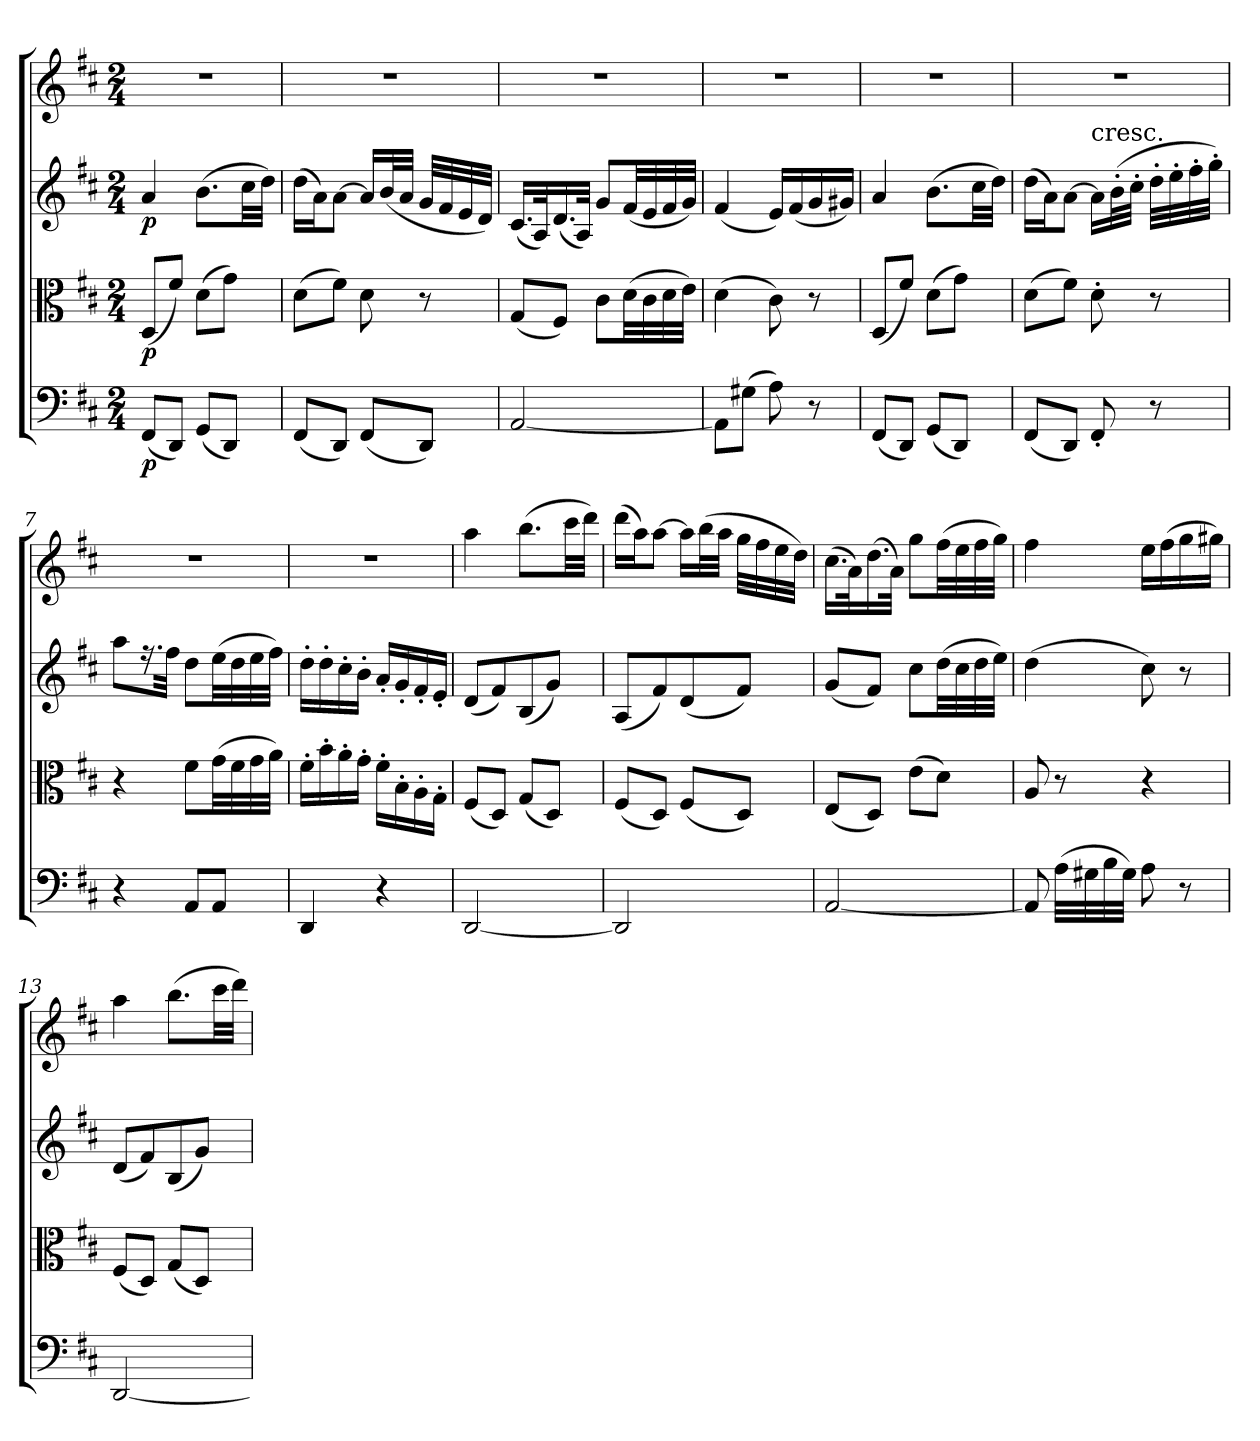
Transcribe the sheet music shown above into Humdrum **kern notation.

**kern	**dynam	**kern	**dynam	**kern	**dynam	**kern
*part4	*part4	*part3	*part3	*part2	*part2	*part1
*staff4	*staff4	*staff3	*staff3	*staff2	*staff2	*staff1
*clefF4	*	*clefC3	*	*clefG2	*	*clefG2
*k[f#c#]	*	*k[f#c#]	*	*k[f#c#]	*	*k[f#c#]
*D:	*	*D:	*	*D:	*	*D:
*M2/4	*	*M2/4	*	*M2/4	*	*M2/4
=	=	=	=	=	=	=
(8FF#/L	p	(8D/L	p	4a/	p	2r
8DD/J)	.	8f#/J)	.	.	.	.
(8GG/L	.	(8d\L	.	(8.b\L	.	.
8DD/J)	.	8g\J)	.	.	.	.
.	.	.	.	32cc#\LL	.	.
.	.	.	.	32dd\JJJ)	.	.
=2	=2	=2	=2	=2	=2	=2
(8FF#/L	.	(8d\L	.	(16dd\LL	.	2r
.	.	.	.	16a\J)	.	.
8DD/J)	.	8f#\J)	.	[8a\J	.	.
(8FF#/L	.	8d\	.	16a/LL]	.	.
.	.	.	.	(32b/L	.	.
.	.	.	.	32a/JJJ	.	.
8DD/J)	.	8r	.	32g/LLL	.	.
.	.	.	.	32f#/	.	.
.	.	.	.	32e/	.	.
.	.	.	.	32d/JJJ)	.	.
=3	=3	=3	=3	=3	=3	=3
[2AA/	.	(8G/L	.	(16.c#/LL	.	2r
.	.	.	.	32A/K)	.	.
.	.	8F#/J)	.	(16.d/	.	.
.	.	.	.	32A/JJk)	.	.
.	.	8c#\L	.	8g/L	.	.
.	.	(32d\LL	.	(32f#/LL	.	.
.	.	32c#\	.	32e/	.	.
.	.	32d\	.	32f#/	.	.
.	.	32e\JJJ)	.	32g/JJJ)	.	.
=4	=4	=4	=4	=4	=4	=4
8AA\L]	.	(4d\	.	(4f#/	.	2r
(8G#X\J	.	.	.	.	.	.
8A\)	.	8c#\)	.	16e/LL)	.	.
.	.	.	.	(16f#/	.	.
8r	.	8r	.	16g/	.	.
.	.	.	.	16g#X/JJ)	.	.
=5	=5	=5	=5	=5	=5	=5
(8FF#/L	.	(8D/L	.	4a/	.	2r
8DD/J)	.	8f#/J)	.	.	.	.
(8GG/L	.	(8d\L	.	(8.b\L	.	.
8DD/J)	.	8g\J)	.	.	.	.
.	.	.	.	32cc#\LL	.	.
.	.	.	.	32dd\JJJ)	.	.
=6	=6	=6	=6	=6	=6	=6
(8FF#/L	.	(8d\L	.	(16dd\LL	.	2r
.	.	.	.	16a\J)	.	.
8DD/J)	.	8f#\J)	.	[8a\J	.	.
!	!	!	!	!LO:TX:t=cresc.	!	!
8FF#'/	.	8d'\	.	16a\LL]	.	.
.	.	.	.	(32b'\L	.	.
.	.	.	.	32cc#'\JJJ	.	.
8r	.	8r	.	32dd'\LLL	.	.
.	.	.	.	32ee'\	.	.
.	.	.	.	32ff#'\	.	.
.	.	.	.	32gg'\JJJ)	.	.
=7	=7	=7	=7	=7	=7	=7
4r	.	4r	.	8aa\L	.	2r
.	.	.	.	16.r	.	.
.	.	.	.	32ff#\Jkk	.	.
8AA/L	.	8f#\L	.	8dd\L	.	.
8AA/J	.	(32g\LL	.	(32ee\LL	.	.
.	.	32f#\	.	32dd\	.	.
.	.	32g\	.	32ee\	.	.
.	.	32a\JJJ)	.	32ff#\JJJ)	.	.
=8	=8	=8	=8	=8	=8	=8
4DD/	.	16f#'\LL	.	16dd'\LL	.	2r
.	.	16b'\	.	16dd'\	.	.
.	.	16a'\	.	16cc#'\	.	.
.	.	16g'\JJ	.	16b'\JJ	.	.
4r	.	16f#'\LL	.	16a'/LL	.	.
.	.	16B'\	.	16g'/	.	.
.	.	16A'\	.	16f#'/	.	.
.	.	16G'\JJ	.	16e'/JJ	.	.
=9	=9	=9	=9	=9	=9	=9
[2DD/	.	(8F#/L	.	(8d/L	.	4aa\
.	.	8D/J)	.	8f#/)	.	.
.	.	(8G/L	.	(8B/	.	(8.bb\L
.	.	8D/J)	.	8g/J)	.	.
.	.	.	.	.	.	32ccc#\LL
.	.	.	.	.	.	32ddd\JJJ)
=10	=10	=10	=10	=10	=10	=10
2DD/]	.	(8F#/L	.	(8A/L	.	(16ddd\LL
.	.	.	.	.	.	16aa\J)
.	.	8D/J)	.	8f#/)	.	[8aa\J
.	.	(8F#/L	.	(8d/	.	16aa\LL]
.	.	.	.	.	.	(32bb\L
.	.	.	.	.	.	32aa\JJJ
.	.	8D/J)	.	8f#/J)	.	32gg\LLL
.	.	.	.	.	.	32ff#\
.	.	.	.	.	.	32ee\
.	.	.	.	.	.	32dd\JJJ)
=11	=11	=11	=11	=11	=11	=11
[2AA/	.	(8E/L	.	(8g/L	.	(16.cc#\LL
.	.	.	.	.	.	32a\K)
.	.	8D/J)	.	8f#/J)	.	(16.dd\
.	.	.	.	.	.	32a\JJk)
.	.	(8e\L	.	8cc#\L	.	8gg\L
.	.	8d\J)	.	(32dd\LL	.	(32ff#\LL
.	.	.	.	32cc#\	.	32ee\
.	.	.	.	32dd\	.	32ff#\
.	.	.	.	32ee\JJJ)	.	32gg\JJJ)
=12	=12	=12	=12	=12	=12	=12
8AA/]	.	8A/	.	(4dd\	.	4ff#\
(32A\LLL	.	8r	.	.	.	.
32G#X\	.	.	.	.	.	.
32B\	.	.	.	.	.	.
32G#\JJJ)	.	.	.	.	.	.
8A\	.	4r	.	8cc#\)	.	16ee\LL
.	.	.	.	.	.	(16ff#\
8r	.	.	.	8r	.	16gg\
.	.	.	.	.	.	16gg#X\JJ)
=13	=13	=13	=13	=13	=13	=13
[2DD/	.	(8F#/L	.	(8d/L	.	4aa\
.	.	8D/J)	.	8f#/)	.	.
.	.	(8G/L	.	(8B/	.	(8.bb\L
.	.	8D/J)	.	8g/J)	.	.
.	.	.	.	.	.	32ccc#\LL
.	.	.	.	.	.	32ddd\JJJ)
=	=	=	=	=	=	=
*-	*-	*-	*-	*-	*-	*-
